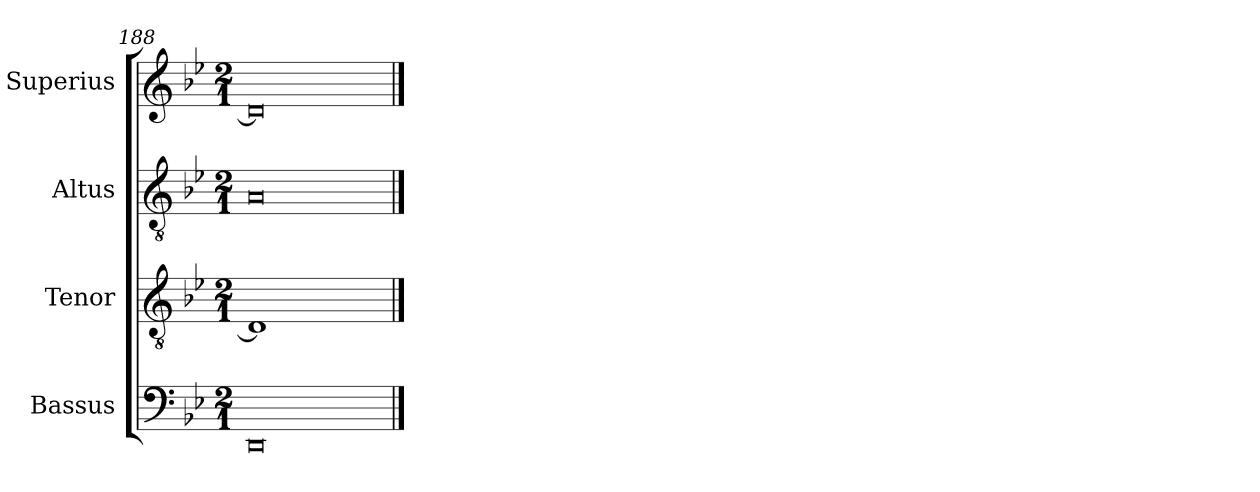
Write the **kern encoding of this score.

**kern	**kern	**kern	**kern
*part4	*part3	*part2	*part1
*staff4	*staff3	*staff2	*staff1
*I"Bassus	*I"Tenor	*I"Altus	*I"Superius
*I'B	*I'T	*I'A	*I'S
*clefF4	*clefGv2	*clefGv2	*clefG2
*k[b-e-]	*k[b-e-]	*k[b-e-]	*k[b-e-]
*M2/1	*M2/1	*M2/1	*M2/1
=188	=188	=188	=188
!	!LO:N:vis=1	!	!
0DD	0D]	0A	0d]
==	==	==	==
*-	*-	*-	*-
